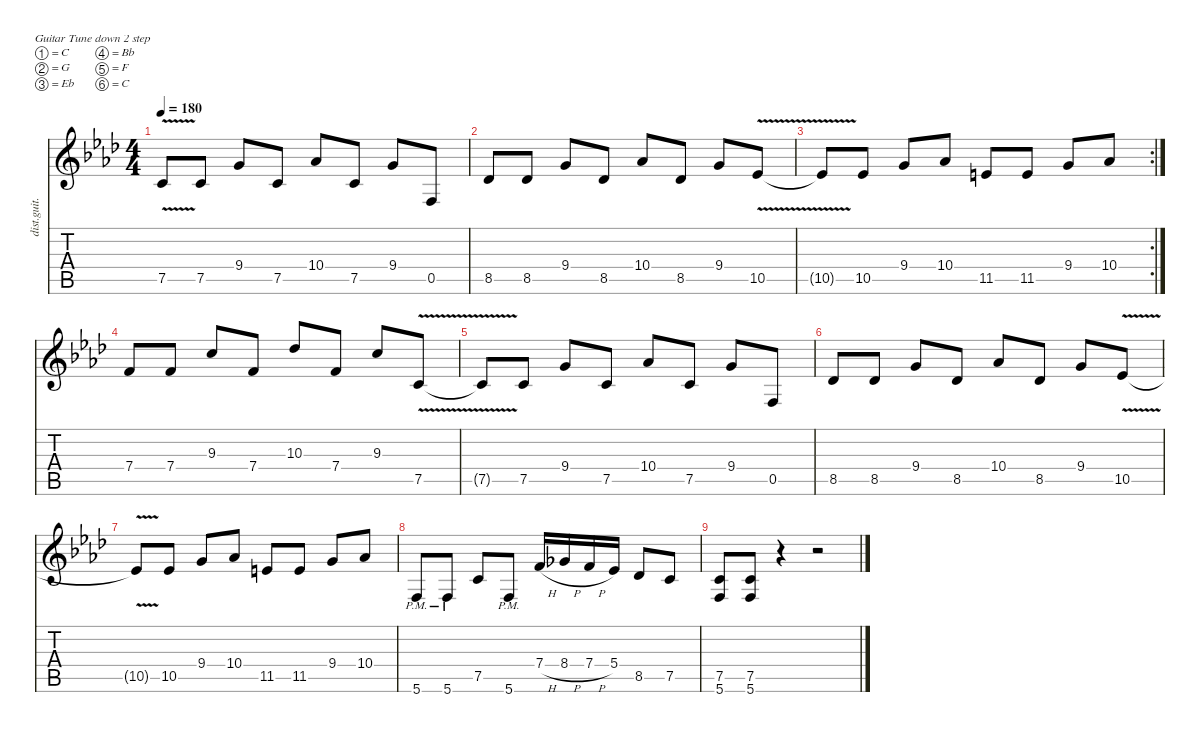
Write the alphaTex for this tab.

\defaultSystemsLayout 4
\hideDynamics
\bracketExtendMode nobrackets
\otherSystemsTrackNameOrientation horizontal
\track ("Gtr.1 Double" "dist.guit.") {instrument distortionguitar}
\staff {score tabs}
\tuning (C4 G3 Eb3 Bb2 F2 C2)
\ts (4 4)
\tempo 180
\clef g2
\ks fminor
7.5{v t acc forcenatural}.8{dy f} 7.5{acc forcenatural}.8 9.4{acc forcenatural}.8 7.5{acc forcenatural}.8 10.4{acc b}.8 7.5{acc forcenatural}.8 9.4{acc forcenatural}.8 0.5{acc forcenatural}.8 |
\scale
1.11512 8.5{acc b}.8 8.5{acc b}.8 9.4{acc forcenatural}.8 8.5{acc b}.8 10.4{acc b}.8 8.5{acc b}.8 9.4{acc forcenatural}.8 10.5{v acc b}.8 |
\rc 2
\scale
1.08297 10.5{v t acc b}.8 10.5{acc b}.8 9.4{acc forcenatural}.8 10.4{acc b}.8 11.5{acc forcenatural}.8 11.5{acc forcenatural}.8 9.4{acc forcenatural}.8 10.4{acc b}.8 |
7.4{acc forcenatural}.8 7.4{acc forcenatural}.8 9.3{acc forcenatural}.8 7.4{acc forcenatural}.8 10.3{acc b}.8 7.4{acc forcenatural}.8 9.3{acc forcenatural}.8 7.5{v acc forcenatural}.8 |
7.5{v t acc forcenatural}.8 7.5{acc forcenatural}.8 9.4{acc forcenatural}.8 7.5{acc forcenatural}.8 10.4{acc b}.8 7.5{acc forcenatural}.8 9.4{acc forcenatural}.8 0.5{acc forcenatural}.8 |
8.5{acc b}.8 8.5{acc b}.8 9.4{acc forcenatural}.8 8.5{acc b}.8 10.4{acc b}.8 8.5{acc b}.8 9.4{acc forcenatural}.8 10.5{v acc b}.8 |
10.5{v t acc b}.8 10.5{acc b}.8 9.4{acc forcenatural}.8 10.4{acc b}.8 11.5{acc forcenatural}.8 11.5{acc forcenatural}.8 9.4{acc forcenatural}.8 10.4{acc b}.8 |
5.6{pm acc forcenatural}.8 5.6{pm acc forcenatural}.8 7.5{acc forcenatural}.8 5.6{pm acc forcenatural}.8 7.4{h acc forcenatural}.16 8.4{h acc b}.16 7.4{h acc forcenatural}.16 5.4{acc b}.16 8.5{acc b}.8 7.5{acc forcenatural}.8 |
(7.5{acc forcenatural} 5.6{acc forcenatural}).8 (7.5{acc forcenatural} 5.6{acc forcenatural}).8 r.4 r.2
